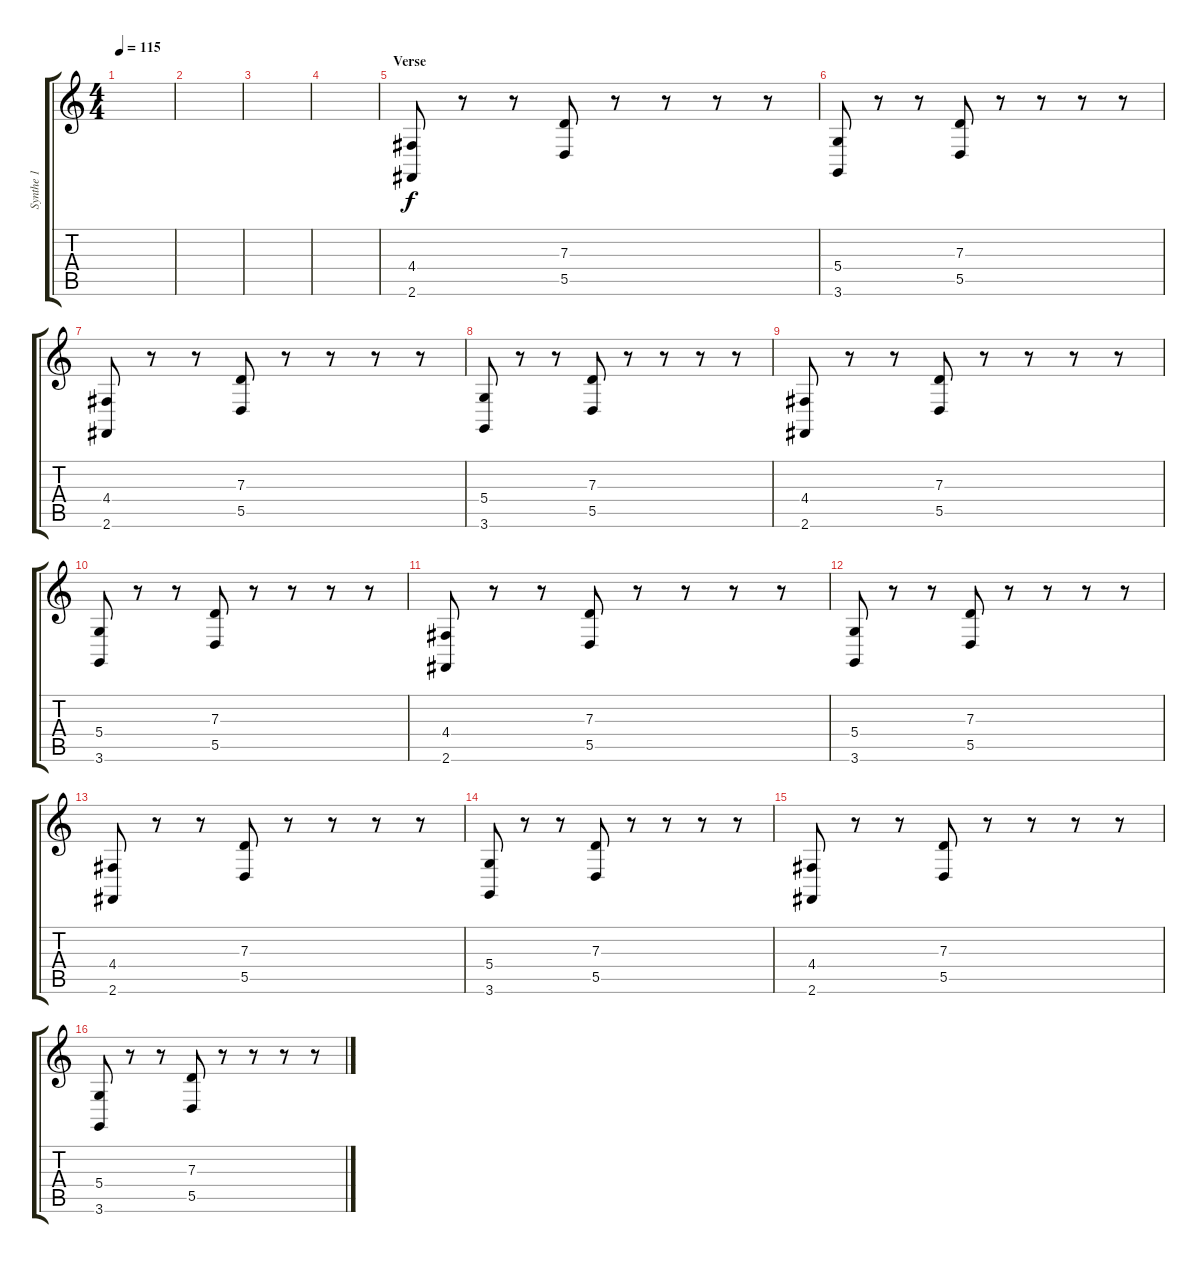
\track ("Synthe 1" "Synthe 1") {instrument trumpet}
\staff {score tabs}
\tuning (E4 B3 G3 D3 A2 E2) {hide}
\ts (4 4)
\tempo 115
\clef g2
\ks c
|
|
|
|
\section ("" "Verse")
(4.4 2.6).8 r.8 r.8 (7.3 5.5).8 r.8 r.8 r.8 r.8 |
(5.4 3.6).8 r.8 r.8 (7.3 5.5).8 r.8 r.8 r.8 r.8 |
(4.4 2.6).8 r.8 r.8 (7.3 5.5).8 r.8 r.8 r.8 r.8 |
(5.4 3.6).8 r.8 r.8 (7.3 5.5).8 r.8 r.8 r.8 r.8 |
(4.4 2.6).8 r.8 r.8 (7.3 5.5).8 r.8 r.8 r.8 r.8 |
(5.4 3.6).8 r.8 r.8 (7.3 5.5).8 r.8 r.8 r.8 r.8 |
\section ("" "")
(4.4 2.6).8 r.8 r.8 (7.3 5.5).8 r.8 r.8 r.8 r.8 |
(5.4 3.6).8 r.8 r.8 (7.3 5.5).8 r.8 r.8 r.8 r.8 |
(4.4 2.6).8 r.8 r.8 (7.3 5.5).8 r.8 r.8 r.8 r.8 |
(5.4 3.6).8 r.8 r.8 (7.3 5.5).8 r.8 r.8 r.8 r.8 |
(4.4 2.6).8 r.8 r.8 (7.3 5.5).8 r.8 r.8 r.8 r.8 |
(5.4 3.6).8 r.8 r.8 (7.3 5.5).8 r.8 r.8 r.8 r.8
